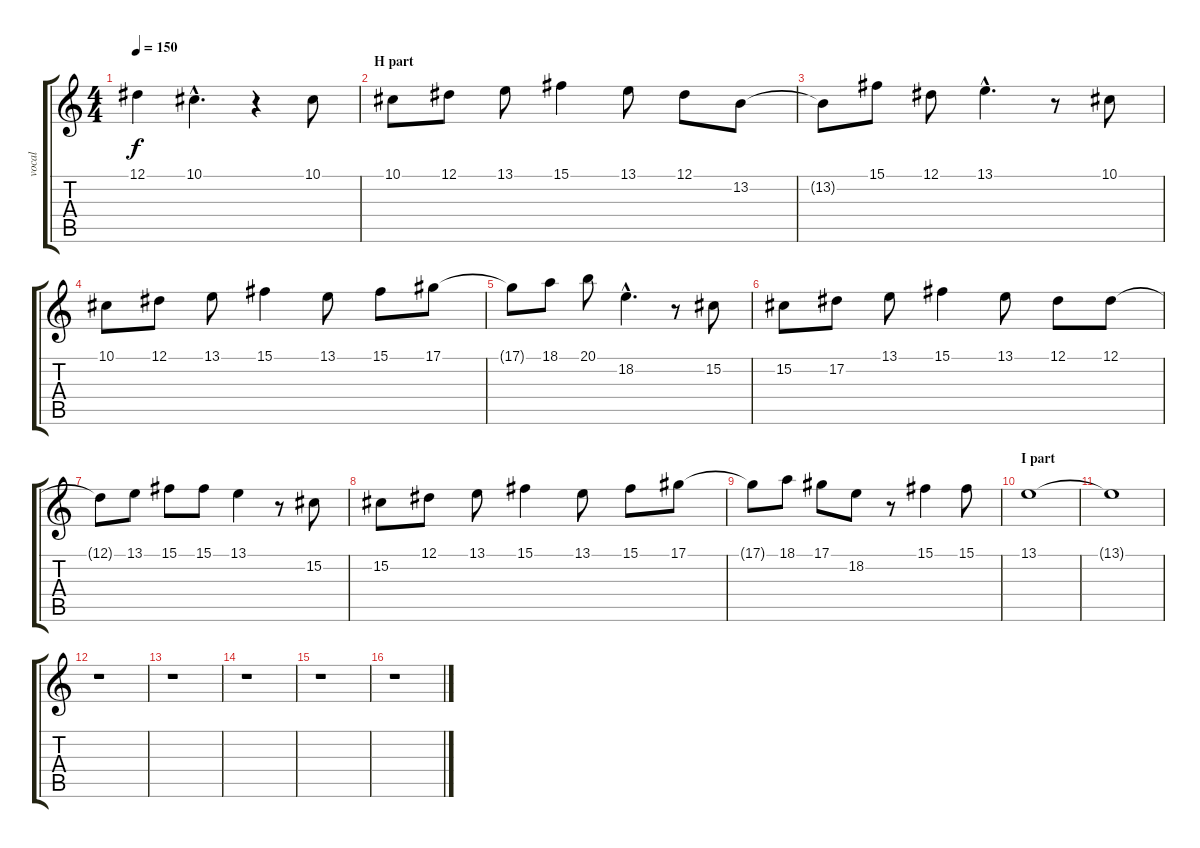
\track ("vocal" "vocal") {instrument flute}
\staff {score tabs}
\tuning (Eb4 Bb3 Gb3 Db3 Ab2 Eb2) {hide}
\ts (4 4)
\tempo 150
\clef g2
\ks c
12.1{t}.4{dy f} 10.1{hac}.4{d} r.4 10.1.8 |
\section ("" "H part")
10.1.8 12.1.8 13.1.8 15.1.4 13.1.8 12.1.8 13.2.8 |
13.2{t}.8 15.1.8 12.1.8 13.1{hac}.4{d} r.8 10.1.8 |
10.1.8 12.1.8 13.1.8 15.1.4 13.1.8 15.1.8 17.1.8 |
17.1{t}.8 18.1.8 20.1.8 18.2{hac}.4{d} r.8 15.2.8 |
15.2.8 17.2.8 13.1.8 15.1.4 13.1.8 12.1.8 12.1.8 |
12.1{t}.8 13.1.8 15.1.8 15.1.8 13.1.4 r.8 15.2.8 |
15.2.8 12.1.8 13.1.8 15.1.4 13.1.8 15.1.8 17.1.8 |
17.1{t}.8 18.1.8 17.1.8 18.2.8 r.8 15.1.4 15.1.8 |
\section ("" "I part")
13.1.1 |
13.1{t}.1 |
r.1 |
r.1 |
r.1 |
r.1 |
r.1
